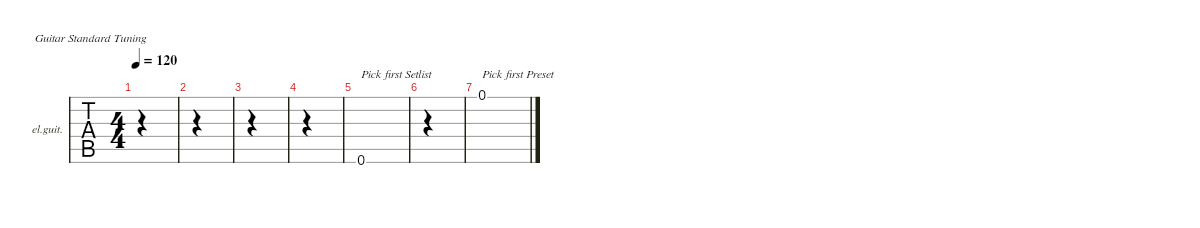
\defaultSystemsLayout 4
\hideDynamics
\bracketExtendMode nobrackets
\firstSystemTrackNameOrientation horizontal
\track ("SETLIST" "el.guit.") {instrument electricguitarclean}
\staff {tabs}
\tuning (E4 B3 G3 D3 A2 E2)
\ts (4 4)
\tempo 120
\clef g2
\ks c
|
|
|
|
0.6.1{txt "Pick first Setlist"} |
|
0.1.1{txt "Pick first Preset"}
